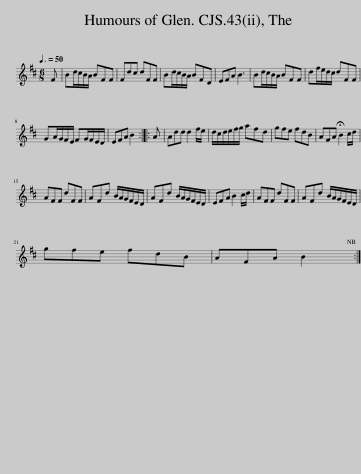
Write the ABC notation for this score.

X:1
L:1/8
Q:3/8=50
M:6/8
I:linebreak $
K:Bmin
V:1 treble
V:1
 F | Bd/c/B/A/ BFF | Fdc dFF | Bd/c/B/A/ BFD | EFA B3 | %5
 Bd/c/B/A/ BFF | df/e/d/c/ dFF |$ GA/G/F/E/ FG/F/E/D/ | EFA B2 :: A | %10
 Add d2 f/e/ | d/c/d/e/f/g/ afd | gfe fdB | AFA !fermata!B2 c/d/ |$ AFF dFF | %15
 AFd B/A/G/F/E/D/ | AFd B/A/G/F/E/D/ | EFA B2 c/d/ | AFF dFF | AFd B/A/G/F/E/D/ |$ %20
 gfe fdB | AFA B2 :| %22
